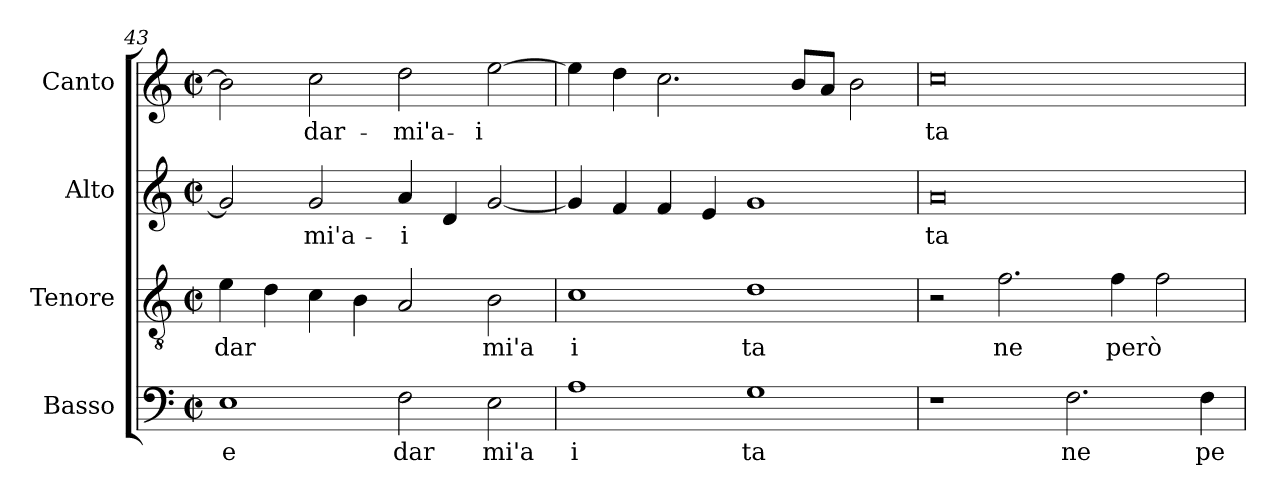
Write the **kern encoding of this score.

**kern	**text	**kern	**text	**kern	**text	**kern	**text
*part4	*part4	*part3	*part3	*part2	*part2	*part1	*part1
*staff4	*staff4	*staff3	*staff3	*staff2	*staff2	*staff1	*staff1
*I"Basso	*	*I"Tenore	*	*I"Alto	*	*I"Canto	*
*clefF4	*	*clefGv2	*	*clefG2	*	*clefG2	*
*k[]	*	*k[]	*	*k[]	*	*k[]	*
*C:	*	*C:	*	*C:	*	*C:	*
*M2/2	*	*M2/2	*	*M2/2	*	*M2/2	*
*met(c|)	*	*met(c|)	*	*met(c|)	*	*met(c|)	*
=43	=43	=43	=43	=43	=43	=43	=43
!	!LO:LY:b:cj	!	!LO:LY:b:cj	!	!LO:LY:b:cj	!	!LO:LY:b:cj
1E	e	4e\	dar	2g/]	--	2b\]	.
!	!	!	!LO:LY:b:cj	!	!	!	!
.	.	4d\	.	.	.	.	.
!	!	!	!LO:LY:b:cj	!	!LO:LY:b:cj	!	!LO:LY:b:cj
.	.	4c\	.	2g/	-mi'a-	2cc\	dar-
!	!	!	!LO:LY:b:cj	!	!	!	!
.	.	4B\	.	.	.	.	.
!	!LO:LY:b:cj	!	!LO:LY:b:cj	!	!LO:LY:b:cj	!	!LO:LY:b:cj
2F\	dar	2A/	.	4a/	-i-	2dd\	-mi'a-
!	!	!	!	!	!LO:LY:b:cj	!	!
.	.	.	.	4d/	--	.	.
!	!LO:LY:b:cj	!	!LO:LY:b:cj	!	!LO:LY:b:cj	!	!LO:LY:b:cj
2E\	mi'a	2B\	mi'a	[<2g/	--	[>2ee\	-i-
=44	=44	=44	=44	=44	=44	=44	=44
!	!LO:LY:b:cj	!	!LO:LY:b:cj	!	!LO:LY:b:cj	!	!LO:LY:b:cj
1A	i	1c	i	4g/]	--	4ee\]	--
!	!	!	!	!	!LO:LY:b:cj	!	!LO:LY:b:cj
.	.	.	.	4f/	--	4dd\	--
!	!	!	!	!	!LO:LY:b:cj	!	!LO:LY:b:cj
.	.	.	.	4f/	--	2.cc\	--
!	!	!	!	!	!LO:LY:b:cj	!	!
.	.	.	.	4e/	--	.	.
!	!LO:LY:b:cj	!	!LO:LY:b:cj	!	!LO:LY:b:cj	!	!
1G	ta	1d	ta	1g	--	.	.
!	!	!	!	!	!	!	!LO:LY:b:cj
.	.	.	.	.	.	8b/L	--
!	!	!	!	!	!	!	!LO:LY:b:cj
.	.	.	.	.	.	8a/J	--
!	!	!	!	!	!	!	!LO:LY:b:cj
.	.	.	.	.	.	2b\	--
=45	=45	=45	=45	=45	=45	=45	=45
!	!	!	!	!	!LO:LY:b:cj	!	!LO:LY:b:cj
1r	.	2r	.	0a	-ta	0cc	-ta
!	!	!	!LO:LY:b:cj	!	!	!	!
.	.	2.f\	ne	.	.	.	.
!	!LO:LY:b:cj	!	!	!	!	!	!
2.F\	ne	.	.	.	.	.	.
!	!	!	!LO:LY:b:cj	!	!	!	!
.	.	4f\	però	.	.	.	.
!	!	!	!LO:LY:b:cj	!	!	!	!
.	.	2f\	.	.	.	.	.
!	!LO:LY:b:cj	!	!	!	!	!	!
4F\	pe	.	.	.	.	.	.
=	=	=	=	=	=	=	=
*-	*-	*-	*-	*-	*-	*-	*-
